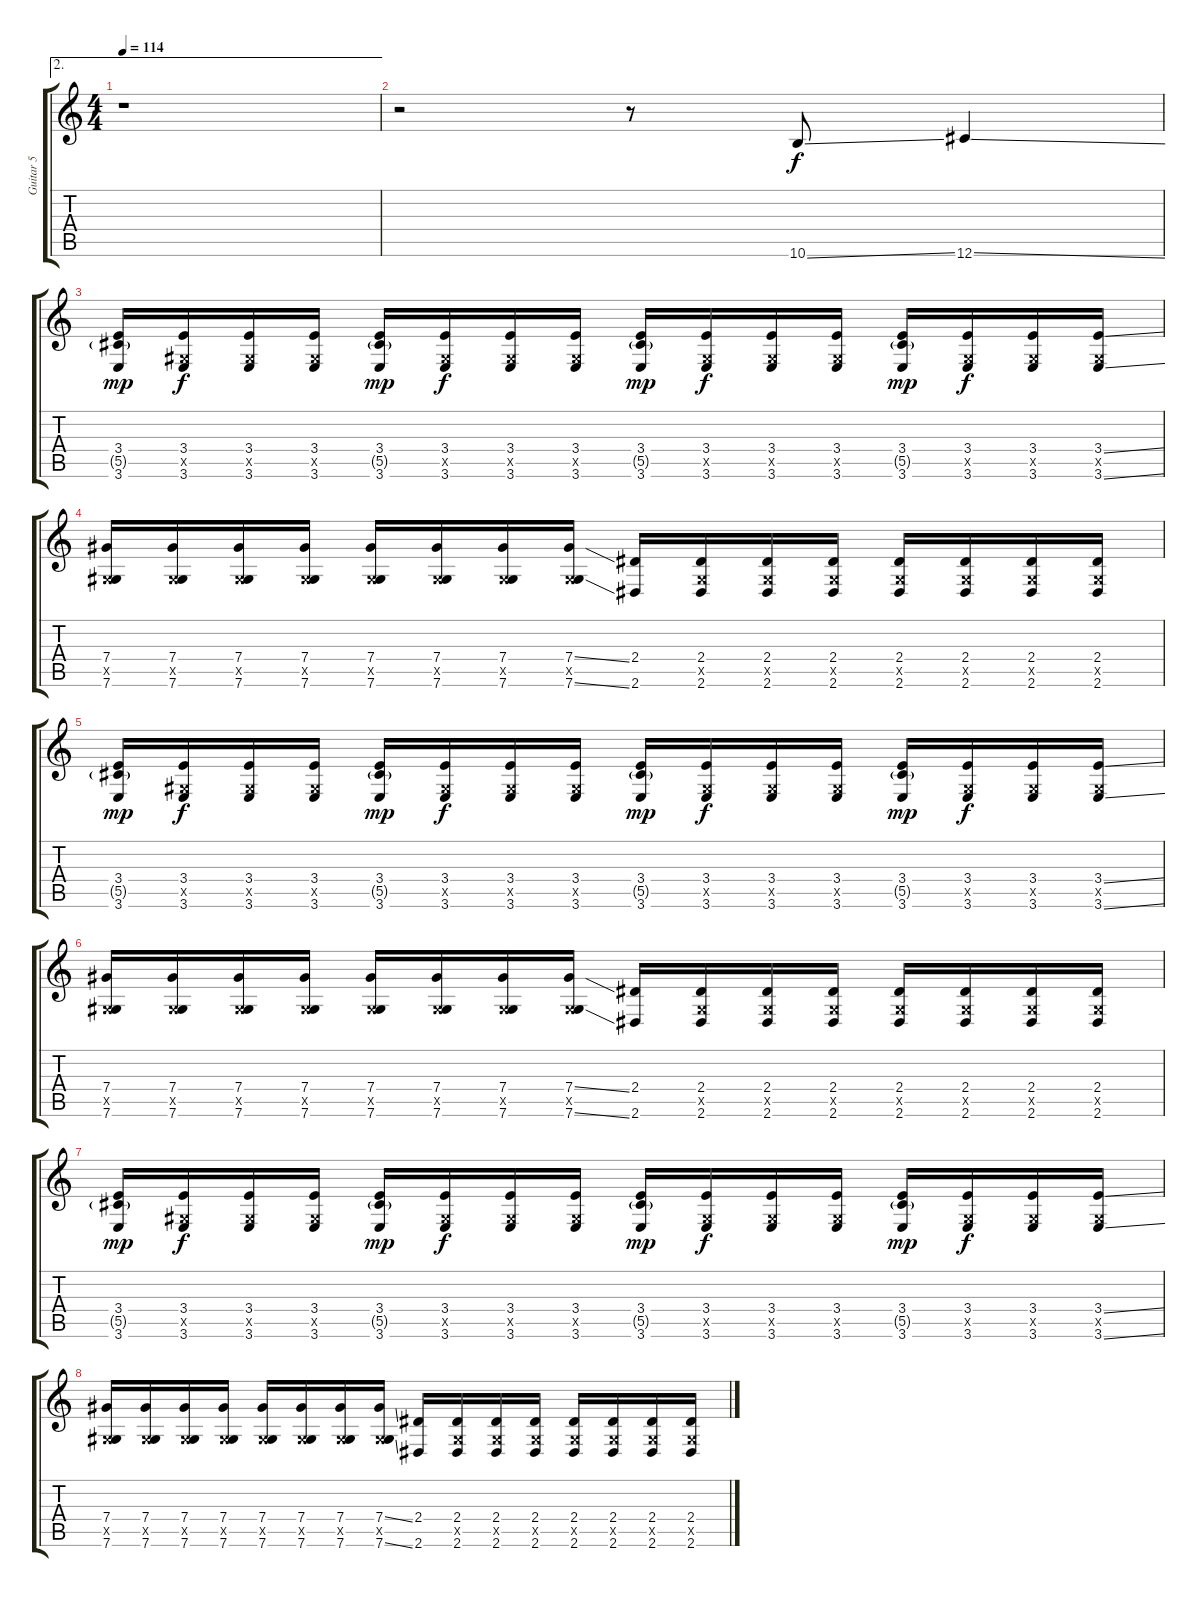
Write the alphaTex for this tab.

\track ("Guitar 5" "Guitar 5") {instrument overdrivenguitar}
\staff {score tabs}
\tuning (Eb4 Bb3 Gb3 Db3 Ab2 Db2) {hide}
\ae 2
\ts (4 4)
\tempo 114
\clef g2
\ks c
r.1{dy f} |
r.2 r.8 10.6{ss}.8 12.6{ss}.4 |
(3.4 5.5{g} 3.6).16{dy mp} (3.4 0.5{x} 3.6).16{dy f} (3.4 0.5{x} 3.6).16 (3.4 0.5{x} 3.6).16 (3.4 5.5{g} 3.6).16{dy mp} (3.4 0.5{x} 3.6).16{dy f} (3.4 0.5{x} 3.6).16 (3.4 0.5{x} 3.6).16 (3.4 5.5{g} 3.6).16{dy mp} (3.4 0.5{x} 3.6).16{dy f} (3.4 0.5{x} 3.6).16 (3.4 0.5{x} 3.6).16 (3.4 5.5{g} 3.6).16{dy mp} (3.4 0.5{x} 3.6).16{dy f} (3.4 0.5{x} 3.6).16 (3.4{ss} 0.5{x} 3.6{ss}).16 |
(7.4 0.5{x} 7.6).16 (7.4 0.5{x} 7.6).16 (7.4 0.5{x} 7.6).16 (7.4 0.5{x} 7.6).16 (7.4 0.5{x} 7.6).16 (7.4 0.5{x} 7.6).16 (7.4 0.5{x} 7.6).16 (7.4{ss} 0.5{x} 7.6{ss}).16 (2.4 2.6).16 (2.4 0.5{x} 2.6).16 (2.4 0.5{x} 2.6).16 (2.4 0.5{x} 2.6).16 (2.4 0.5{x} 2.6).16 (2.4 0.5{x} 2.6).16 (2.4 0.5{x} 2.6).16 (2.4 0.5{x} 2.6).16 |
(3.4 5.5{g} 3.6).16{dy mp} (3.4 0.5{x} 3.6).16{dy f} (3.4 0.5{x} 3.6).16 (3.4 0.5{x} 3.6).16 (3.4 5.5{g} 3.6).16{dy mp} (3.4 0.5{x} 3.6).16{dy f} (3.4 0.5{x} 3.6).16 (3.4 0.5{x} 3.6).16 (3.4 5.5{g} 3.6).16{dy mp} (3.4 0.5{x} 3.6).16{dy f} (3.4 0.5{x} 3.6).16 (3.4 0.5{x} 3.6).16 (3.4 5.5{g} 3.6).16{dy mp} (3.4 0.5{x} 3.6).16{dy f} (3.4 0.5{x} 3.6).16 (3.4{ss} 0.5{x} 3.6{ss}).16 |
(7.4 0.5{x} 7.6).16 (7.4 0.5{x} 7.6).16 (7.4 0.5{x} 7.6).16 (7.4 0.5{x} 7.6).16 (7.4 0.5{x} 7.6).16 (7.4 0.5{x} 7.6).16 (7.4 0.5{x} 7.6).16 (7.4{ss} 0.5{x} 7.6{ss}).16 (2.4 2.6).16 (2.4 0.5{x} 2.6).16 (2.4 0.5{x} 2.6).16 (2.4 0.5{x} 2.6).16 (2.4 0.5{x} 2.6).16 (2.4 0.5{x} 2.6).16 (2.4 0.5{x} 2.6).16 (2.4 0.5{x} 2.6).16 |
(3.4 5.5{g} 3.6).16{dy mp} (3.4 0.5{x} 3.6).16{dy f} (3.4 0.5{x} 3.6).16 (3.4 0.5{x} 3.6).16 (3.4 5.5{g} 3.6).16{dy mp} (3.4 0.5{x} 3.6).16{dy f} (3.4 0.5{x} 3.6).16 (3.4 0.5{x} 3.6).16 (3.4 5.5{g} 3.6).16{dy mp} (3.4 0.5{x} 3.6).16{dy f} (3.4 0.5{x} 3.6).16 (3.4 0.5{x} 3.6).16 (3.4 5.5{g} 3.6).16{dy mp} (3.4 0.5{x} 3.6).16{dy f} (3.4 0.5{x} 3.6).16 (3.4{ss} 0.5{x} 3.6{ss}).16 |
(7.4 0.5{x} 7.6).16 (7.4 0.5{x} 7.6).16 (7.4 0.5{x} 7.6).16 (7.4 0.5{x} 7.6).16 (7.4 0.5{x} 7.6).16 (7.4 0.5{x} 7.6).16 (7.4 0.5{x} 7.6).16 (7.4{ss} 0.5{x} 7.6{ss}).16 (2.4 2.6).16 (2.4 0.5{x} 2.6).16 (2.4 0.5{x} 2.6).16 (2.4 0.5{x} 2.6).16 (2.4 0.5{x} 2.6).16 (2.4 0.5{x} 2.6).16 (2.4 0.5{x} 2.6).16 (2.4 0.5{x} 2.6).16
